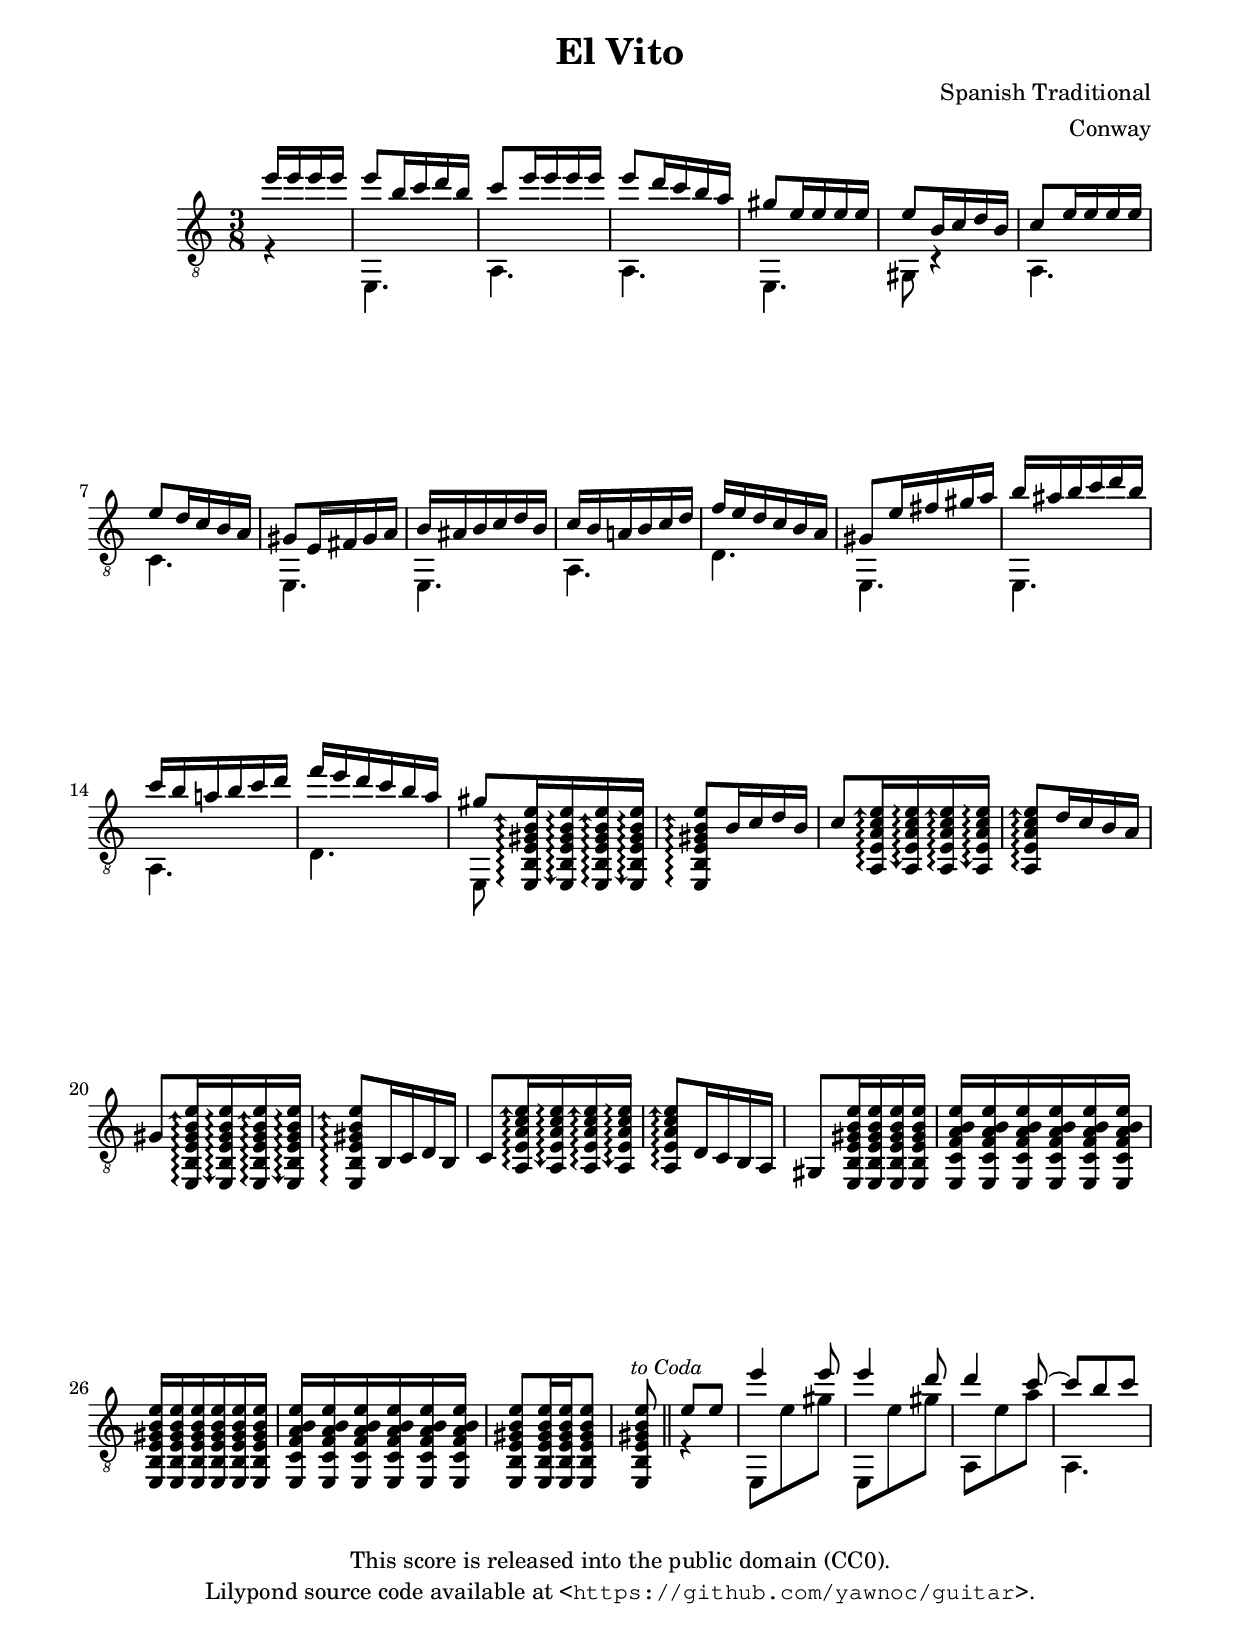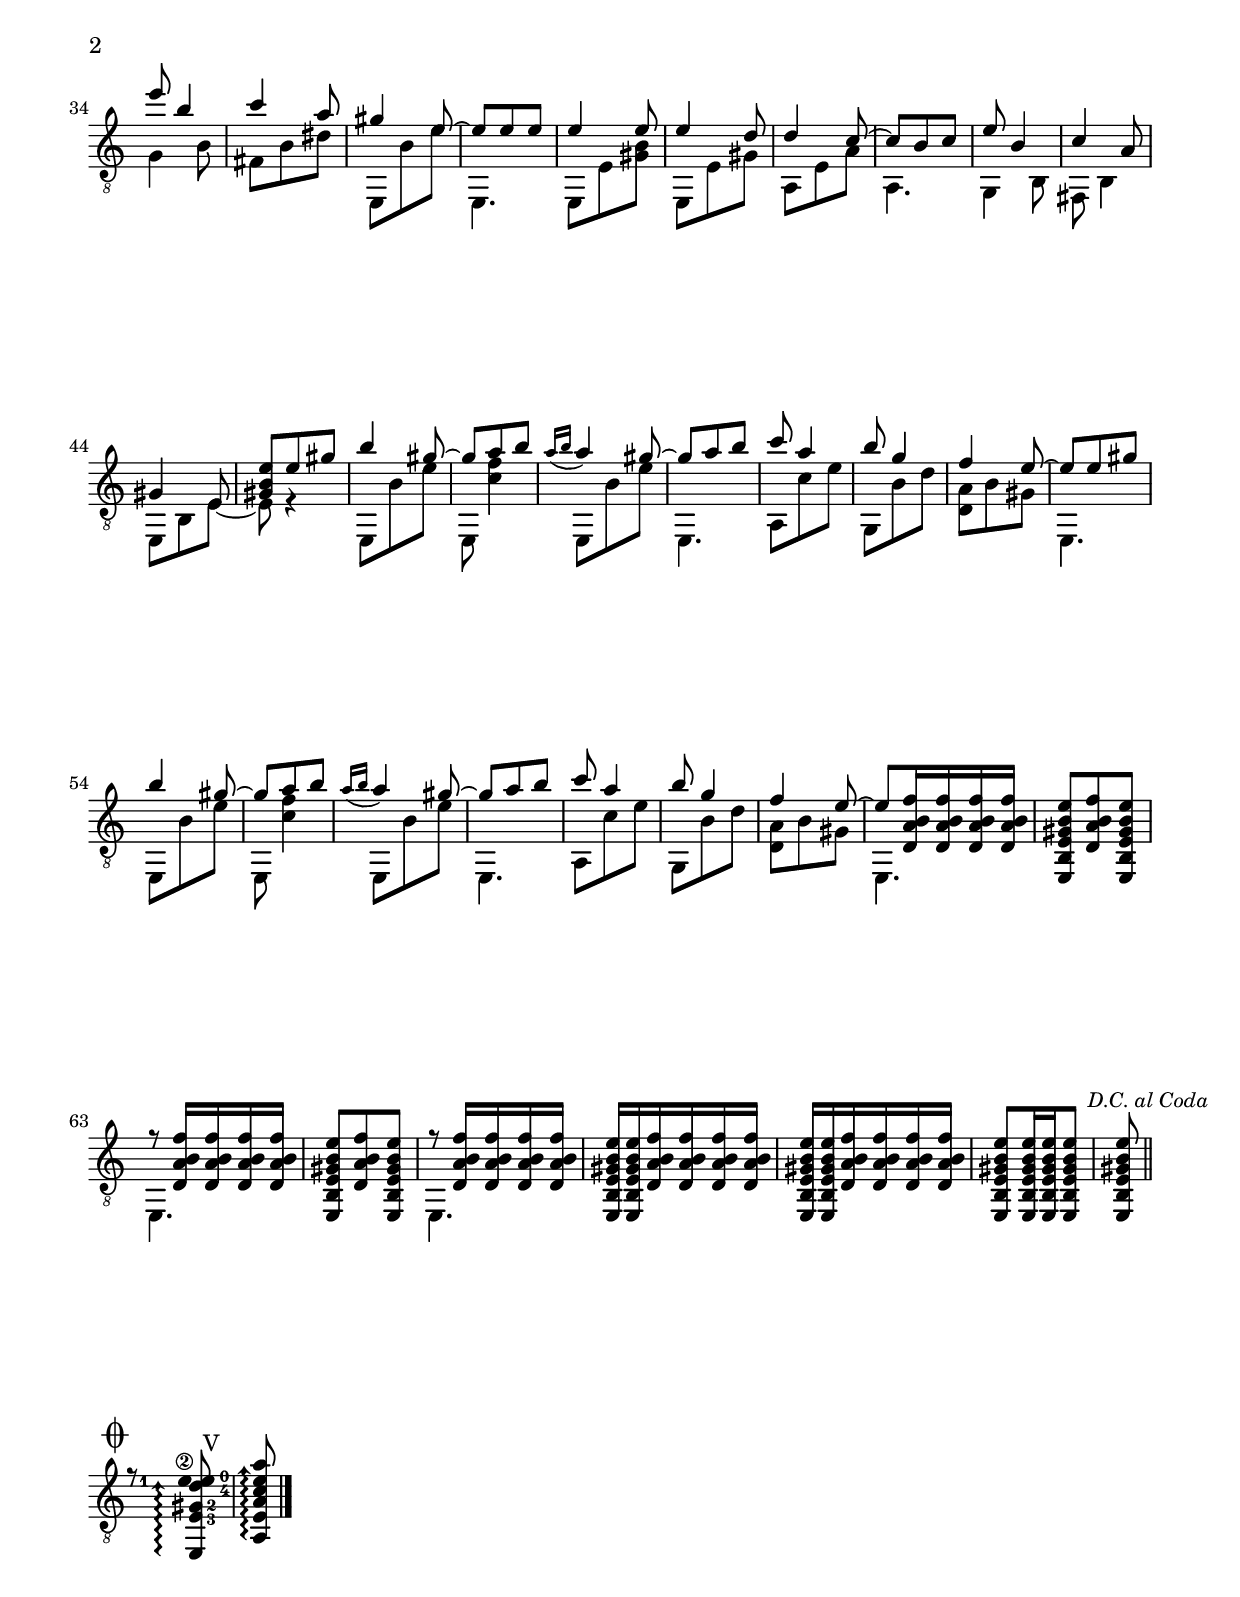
\version "2.18.2"


%%%%%%%%%%%%%%%%%%%%%%%%%%%%%%%%%%%%%%%%%%%%%%%%%%%%%%%%%%%%%%%%
% General
%%%%%%%%%%%%%%%%%%%%%%%%%%%%%%%%%%%%%%%%%%%%%%%%%%%%%%%%%%%%%%%%

\paper {
  top-margin = 1.5\cm
  left-margin = 1.5\cm
  right-margin = 1.5\cm
  bottom-margin = 1.5\cm
  ragged-last-bottom = ##f
  footnote-separator-markup = \markup { \vspace #1.5 }
}

globalSettings = {
  \accidentalStyle modern
  \compressFullBarRests
  \mergeDifferentlyHeadedOn
  \mergeDifferentlyDottedOn
  \numericTimeSignature
  \pointAndClickOff
  \override TextScript.extra-offset = #'(0 . 0.7)
  \override Score.FootnoteItem.annotation-line = ##f
}

origin-url = "https://github.com/yawnoc/guitar"

\header {
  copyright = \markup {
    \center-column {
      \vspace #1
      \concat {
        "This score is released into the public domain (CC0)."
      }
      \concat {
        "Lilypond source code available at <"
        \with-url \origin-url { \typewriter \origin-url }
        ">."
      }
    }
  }
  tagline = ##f
}

triplet = #(define-music-function
  (parser location music) (ly:music?)
  #{
    \tuplet 3/2 { $music }
  #}
)

tripletDuple = #(define-music-function
  (parser location music) (ly:music?)
  #{
    \tuplet 6/4 { $music }
  #}
)

overrideBeamedStemLengths = #(define-scheme-function
  (parser location lengths) (list?)
  #{
    \override Stem.details.beamed-lengths = $lengths
  #}
)
revertBeamedStemLengths = { \revert Stem.details.beamed-lengths }

overrideBeamVerticalPositions = #(define-scheme-function
  (parser location positions) (pair?)
  #{
    \override Beam.positions = $positions
  #}
)

%%%%%%%%%%%%%%%%%%%%%%%%%%%%%%%%%%%%%%%%%%%%%%%%%%%%%%%%%%%%%%%%
% Semantic bar lines
%%%%%%%%%%%%%%%%%%%%%%%%%%%%%%%%%%%%%%%%%%%%%%%%%%%%%%%%%%%%%%%%

barLineGoto = { \bar "||" }
barLineKeyChange = { \bar "||" }
barLineEnd = { \bar "|." }

%%%%%%%%%%%%%%%%%%%%%%%%%%%%%%%%%%%%%%%%%%%%%%%%%%%%%%%%%%%%%%%%
% Guitar notation
%%%%%%%%%%%%%%%%%%%%%%%%%%%%%%%%%%%%%%%%%%%%%%%%%%%%%%%%%%%%%%%%

stringNumbersAbove = { \set stringNumberOrientations = #'(up) }
stringNumbersBelow = { \set stringNumberOrientations = #'(down) }

fingeringAbove = { \set fingeringOrientations = #'(up) }
fingeringBelow = { \set fingeringOrientations = #'(down) }
fingeringAleft = { \set fingeringOrientations = #'(left) }
fingeringAright = { \set fingeringOrientations = #'(right) }

startGraceMusic = {
  <>(
  \override Fingering.font-size = -6
}
stopGraceMusic = {
  \revert Fingering.font-size
  <>)
}

overrideHorizontalShift = #(define-scheme-function
  (parser location distance) (number?)
  #{
    \override NoteColumn.force-hshift = $distance
  #}
)
revertHorizontalShift = { \revert NoteColumn.force-hshift }

barreSpan = #(define-music-function
  (parser location label offsetPair music)
  (string? (pair? (cons 0 0)) ly:music?)
  (let
    (
      (elements (extract-named-music music '(NoteEvent EventChord)))
    )
    (if
      (pair? elements)
      (let
        (
          (first-element (first elements))
          (last-element (last elements))
        )
        (set!
          (ly:music-property first-element 'articulations)
          (cons
            (make-music 'TextSpanEvent 'span-direction -1)
            (ly:music-property first-element 'articulations)
          )
        )
        (set!
          (ly:music-property last-element 'articulations)
          (cons
            (make-music 'TextSpanEvent 'span-direction 1)
            (ly:music-property last-element 'articulations)
          )
        )
      )
    )
  )
  #{
    \once \override TextSpanner.font-shape = #'upright
    \once \override TextSpanner.style = #'line
    \once \override TextSpanner.extra-offset = #offsetPair
    \once \override TextSpanner.bound-details = #`(
      (left
        (text . ,#{ \markup { \raise #-0.7 { #label \hspace #0.7 }} #})
        (Y . 0)
        (padding . -0.8)
        (attach-dir . -2)
      )
      (right
        (text . ,#{ \markup { \draw-line #'(0 . -1.3) } #}) ;; draw hook
        (Y . 0)
        (padding . -0.5)
        (attach-dir . 2)
      )
    )
    \once \override TextSpanner #'after-line-breaking = #(lambda (grob)
      (let*
        (
          (originalGrob (ly:grob-original grob))
          (splitGrobs (ly:spanner-broken-into originalGrob))
        )
        (if
          (and
            (>= (length splitGrobs) 2)
            (not (eq? (car (last-pair splitGrobs)) grob))
          )
          (begin
            (ly:grob-set-nested-property! grob
              '(bound-details right text)
              #{ \markup { \draw-line #'(0 . 0) } #} ;; suppress draw hook
            )
            (ly:grob-set-property! grob
              'extra-offset
              (cons
                (car offsetPair)
                (+ (cdr offsetPair) 0.7) ;; correction for suppressed hook
              )
            )
            (ly:grob-set-nested-property! grob
              '(bound-details right padding)
              #'-3 ;; increase spanner length
            )
          )
        )
      )
    )
    $music
  #}
)

barre = #(define-scheme-function
  (parser location label) (string?)
  #{
    \markup {
      \center-align {
        \hspace #0.7
        $label
      }
    }
  #}
)

nudgeNextBarre = #(define-scheme-function
  (parser location distance) (number?)
  #{
    \once \override TextScript.X-offset = $distance
  #}
)

position = #(define-scheme-function
  (parser location label) (string?)
  #{
    \markup {
      \center-align {
        \hspace #0.5
        $label
      }
    }
  #}
)

#(define-markup-command
  (markupString layout properties stringNumber) (markup?)
  (interpret-markup layout properties
    #{
      \markup \circle { \bold #stringNumber }
    #}
  )
)

#(define-markup-command
  (resonatesOn layout properties note stringNumber) (markup? markup?)
  (interpret-markup layout properties
    #{
      \markup { #note "resonates on" \markupString #stringNumber }
    #}
  )
)

%%%%%%%%%%%%%%%%%%%%%%%%%%%%%%%%%%%%%%%%%%%%%%%%%%%%%%%%%%%%%%%%
% Goto statements
%%%%%%%%%%%%%%%%%%%%%%%%%%%%%%%%%%%%%%%%%%%%%%%%%%%%%%%%%%%%%%%%

overrideGotoVisibility = {
  \once \override Score.RehearsalMark #'break-visibility = #'#(#t #t #f)
}

makeGotoMark = #(define-scheme-function
  (parser location label) (string?)
  #{
    \mark \markup { \small \italic $label }
  #}
)

simultaneousMarkSeparator = {
  \cadenzaOn
    s1073741824 % stupid, but works
  \cadenzaOff
}

coda = {
  \overrideGotoVisibility
  \mark \markup { \musicglyph #"scripts.coda" }
}

fine = {
  \overrideGotoVisibility
  \makeGotoMark Fine
}

dcAlCoda = {
  \overrideGotoVisibility
  \makeGotoMark "D.C. al Coda"
}

dcAlFine = {
  \overrideGotoVisibility
  \makeGotoMark "D.C. al Fine"
}

toCoda = {
  \overrideGotoVisibility
  \makeGotoMark "to Coda"
}



\paper {
  ragged-last = ##t
}


\header {
  title = "El Vito"
  composer = "Spanish Traditional"
  arranger = "Conway"
}


initialSignatures = {
  \clef "treble_8"
  \key a \minor
  \time 3/8
}


highVoiceMusic = {
  
  \globalSettings
  
  % Main theme high
  \partial 4
  \relative c'' {
    e16 e e e |
    e8 b16 c d b |
    c8 e16 e e e |
    e8 d16 c b a |
    gis8
  }
  
  % Main theme low
  \barNumberCheck #4
  \relative c' {
    e16 e e e |
    e8 b16 c d b |
    c8 e16 e e e |
    e8 d16 c b a |
    gis8
  }
  
  % Scale run low
  \barNumberCheck #8
  \relative c {
    e16 fis gis a |
    b ais b c d b |
    c b a b c d |
    f e d c b a |
    gis8
  }
  
  % Scale run high
  \barNumberCheck #12
  \relative c' {
    e16 fis gis a |
    b ais b c d b |
    c b a b c d |
    f e d c b a |
    gis8
  }
  
  % Strummed main theme high
  \barNumberCheck #16
  \relative c' {
    \arpeggioArrowUp
    <e b gis e b e,>16 \arpeggio
      \arpeggioArrowDown
      <e b gis e b e,> \arpeggio
      \arpeggioArrowUp
      <e b gis e b e,> \arpeggio
      \arpeggioArrowDown
      <e b gis e b e,> \arpeggio|
      \arpeggioArrowUp
    <e b gis e b e,>8 \arpeggio b16 c d b |
    c8
      \arpeggioArrowUp
      <e c a e a,>16 \arpeggio
      \arpeggioArrowDown
      <e c a e a,> \arpeggio
      \arpeggioArrowUp
      <e c a e a,> \arpeggio
      \arpeggioArrowDown
      <e c a e a,> \arpeggio
    \arpeggioArrowUp
    <e c a e a,>8 \arpeggio d16 c b a |
    gis8
  }
  
  % Strummed main theme low
  \barNumberCheck #20
  \relative c' {
    \arpeggioArrowUp
    <e b gis e b e,>16 \arpeggio
      \arpeggioArrowDown
      <e b gis e b e,> \arpeggio
      \arpeggioArrowUp
      <e b gis e b e,> \arpeggio
      \arpeggioArrowDown
      <e b gis e b e,> \arpeggio |
    \arpeggioArrowUp
    <e b gis e b e,>8 \arpeggio b,16 c d b |
    c8
      \arpeggioArrowUp
      <e' c a e a,>16 \arpeggio
      \arpeggioArrowDown
      <e c a e a,> \arpeggio
      \arpeggioArrowUp
      <e c a e a,> \arpeggio
      \arpeggioArrowDown
      <e c a e a,> \arpeggio
    \arpeggioArrowUp
    <e c a e a,>8 \arpeggio d,16 c b a |
    gis8
  }
  
  % Strummed interlude
  \barNumberCheck #24
  \relative c' {
    <e b gis e b e,>16
      <e b gis e b e,>
      <e b gis e b e,>
      <e b gis e b e,> |
    <e b a f c e,>
      <e b a f c e,>
      <e b a f c e,>
      <e b a f c e,>
      <e b a f c e,>
      <e b a f c e,> |
    <e b gis e b e,>
      <e b gis e b e,>
      <e b gis e b e,>
      <e b gis e b e,>
      <e b gis e b e,>
      <e b gis e b e,> |
    <e b a f c e,>
      <e b a f c e,>
      <e b a f c e,>
      <e b a f c e,>
      <e b a f c e,>
      <e b a f c e,> |
    <e b gis e b e,>8
      <e b gis e b e,>16
      <e b gis e b e,>
      <e b gis e b e,>8 |
    <e b gis e b e,>8
      \bar "||" \toCoda
  }
  
  % Lyrical theme high
  \barNumberCheck #29
  \relative c' {
    e8 e |
    e'4 e8 |
    e4 d8 |
    d4 c8~ |
    c b c |
    e b4 |
    c4 a8 |
    gis4 e8~ |
    e
  }
  
  % Lyrical theme low
  \barNumberCheck #37
  \relative c' {
    e8 e |
    e4 e8 |
    e4 d8 |
    d4 c8~ |
    c b c |
    e b4 |
    c4 a8 |
    gis4 e8 |
    <gis b e>
  }
  
  % Bull-fighting theme
  \barNumberCheck 45
  \relative c' {
    e8 gis |
    b4 gis8~ |
    gis8 a b |
    \grace { a16_( b } a4) gis8~ |
    gis8 a b |
    c8 a4 |
    b8 g4 |
    f4 e8~ |
    e8
  }
  
  % Bull-fighting theme again
  \barNumberCheck 53
  \relative c' {
    e8 gis |
    b4 gis8~ |
    gis8 a b |
    \grace { a16_( b } a4) gis8~ |
    gis8 a b |
    c8 a4 |
    b8 g4 |
    f4 e8~ |
    e8
  }
  
  % Returning strummed interlude
  \barNumberCheck 61
  \relative c' {
    <f b, a d,>16
      <f b, a d,>
      <f b, a d,>
      <f b, a d,> |
    <e b gis e b e,>8
      <f b, a d,>
      <e b gis e b e,> |
    r8
      <f b, a d,>16
      <f b, a d,>
      <f b, a d,>
      <f b, a d,> |
    <e b gis e b e,>8
      <f b, a d,>
      <e b gis e b e,> |
    r8
      <f b, a d,>16
      <f b, a d,>
      <f b, a d,>
      <f b, a d,> |
    <e b gis e b e,>16
      <e b gis e b e,>
      <f b, a d,>
      <f b, a d,>
      <f b, a d,>
      <f b, a d,> |
    <e b gis e b e,>16
      <e b gis e b e,>
      <f b, a d,>
      <f b, a d,>
      <f b, a d,>
      <f b, a d,> |
    <e b gis e b e,>8
      <e b gis e b e,>16
      <e b gis e b e,>
      <e b gis e b e,>8 |
    <e b gis e b e,>8
      \bar "||" \dcAlCoda
  }
  
  % Finishing chords
  \break
  \simultaneousMarkSeparator
  \coda
  \barNumberCheck 69
  \relative c, {
    \arpeggioArrowUp
    r8
    <<
      \fingeringAright
      \once \override Staff.AccidentalPlacement.right-padding = #-0.8
      \once \override Arpeggio.padding = #1
      \nudgeNextBarre #1.7
      { <e e'-3 gis!-2 d'-4 e-0> \arpeggio^\position V }
        \\
      \fingeringAleft
      { \once \hide Stem <e''-1 \2> }
    >> |
    <a,, e' a c e a> \arpeggio
      \bar "|."
  }
  
}


lowVoiceMusic = {
  
  \globalSettings
  
  % Main theme high
  \partial 4
  \relative c, {
    r4 |
    e4. |
    a |
    a |
    e |
  }
  
  % Main theme low
  \barNumberCheck #5
  \relative c {
    gis8 r4 |
    a4. |
    c |
    e, |
  }
  
  % Scale run low
  \barNumberCheck #9
  \relative c, {
    e4. |
    a |
    d |
    e, |
  }
  
  % Scale run high
  \barNumberCheck #13
  \relative c, {
    e4. |
    a |
    d |
    e,8
  }
  
  % Strummed main theme high
  \barNumberCheck #16
  {
    s4 |
    s4. * 3 |
    s8
  }
  
  % Strummed main theme low
  \barNumberCheck #20
  {
    s4 |
    s4. * 3 |
    s8
  }
  
  % Strummed interlude
  \barNumberCheck #24
  {
    s4 |
    s4. * 4 |
    s8
  }
  
  % Lyrical theme high
  \barNumberCheck #29
  \relative c, {
    r4 |
    e8 e'' gis |
    e,, e'' gis |
    a,, e'' a |
    a,,4. |
    g'4 b8 |
    fis b dis |
    e,, b'' e |
    e,,4. |
  }
  
  % Lyrical theme low
  \barNumberCheck #38
  \relative c, {
    e8 e' <gis b> |
    e, e' gis |
    a, e' a |
    a,4. |
    g4 b8 |
    fis8 b4 |
    e,8 b' e~ |
    e
  }
  
  % Bull-fighting theme
  \barNumberCheck 45
  \relative c, {
    r4 |
    e8 b'' e |
    e,, <c'' f>4 |
    e,,8 b'' e |
    e,,4. |
    a8 c' e |
    g,, b' d |
    <a d,> b gis |
    e,4. |
  }
  
  % Bull-fighting theme again
  \barNumberCheck 54
  \relative c, {
    e8 b'' e |
    e,, <c'' f>4 |
    e,,8 b'' e |
    e,,4. |
    a8 c' e |
    g,, b' d |
    <a d,> b gis |
    e,4. |
  }
  
  % Returning strummed interlude
  \barNumberCheck 62
  \relative c, {
    s4. |
    e4. |
    s4. |
    e4. |
    s4. * 3 |
    s8
  }
  
}


allMusic = {
  \initialSignatures
  <<
    << \highVoiceMusic >>
      \\
    << \lowVoiceMusic >>
  >>
}


\score {
  \allMusic
}
